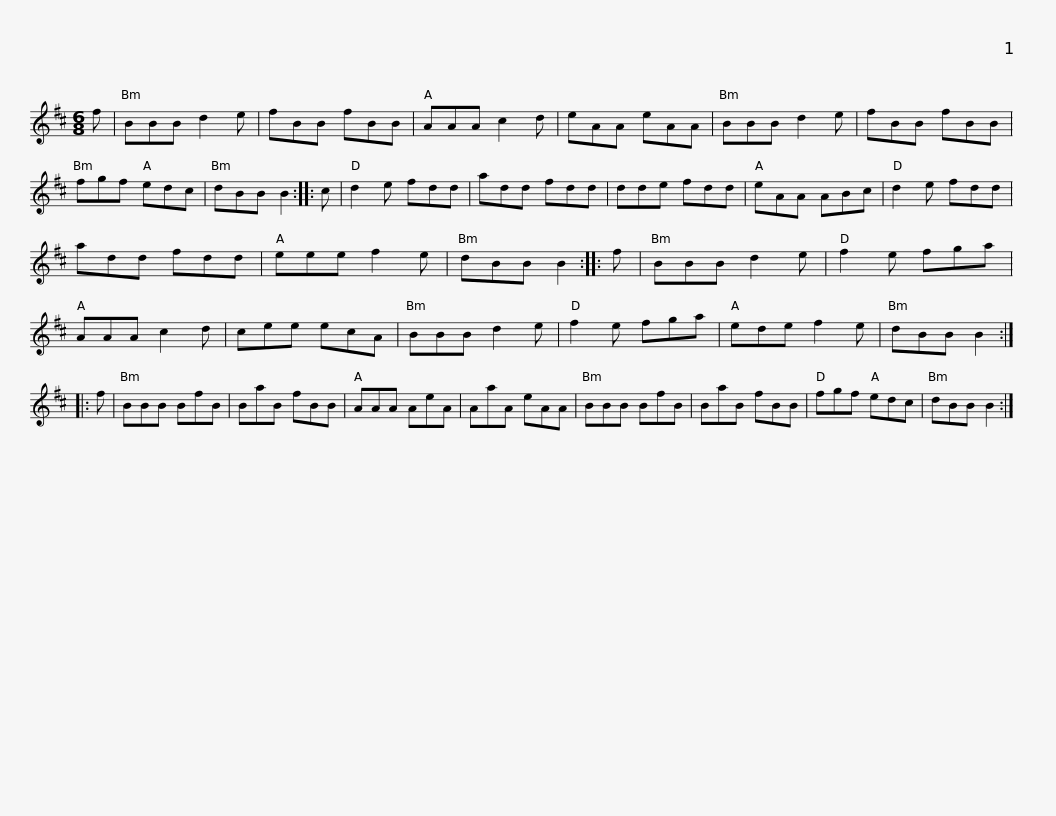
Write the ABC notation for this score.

X:1
L:1/8
M:6/8
I:linebreak $
K:Bmin
V:1 treble
V:1
 f | BBB d2 e | fBB fBB | AAA c2 d | eAA eAA | %5
 BBB d2 e | fBB fBB |$ fgf edc | dBB B2 :: c | %10
 d2 e fdd | add fdd | dde fdd | eAA ABc |$ d2 e fdd | %15
 add fdd | eee f2 e | dBB B2 :: f | BBB d2 e | %20
 f2 e fga |$ AAA c2 d | cee ecA | BBB d2 e | f2 e fga | %25
 ede f2 e | dBB B2 :: f | BBB BfB |$ BaB fBB | %30
 AAA AeA | AaA eAA | BBB BfB | BaB fBB | fgf edc | %35
 dBB B2 :| %36
